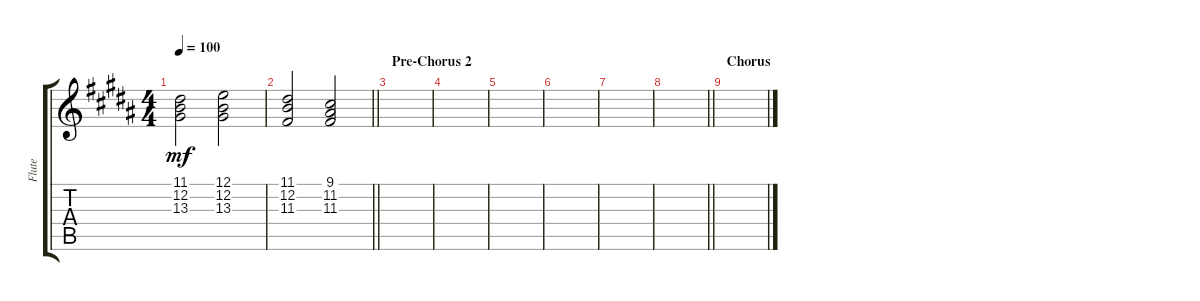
\track ("Flute" "Flute") {instrument flute}
\staff {score tabs}
\tuning (E4 B3 G3 D3 A2 E2) {hide}
\ts (4 4)
\tempo 100
\clef g2
\ks b
(11.1 12.2 13.3).2{dy mf} (12.1 12.2 13.3).2 |
\barLineRight lightlight
(11.1 12.2 11.3).2 (9.1 11.2 11.3).2 |
\section ("" "Pre-Chorus 2")
|
|
|
|
|
\barLineRight lightlight
|
\section ("" "Chorus")
